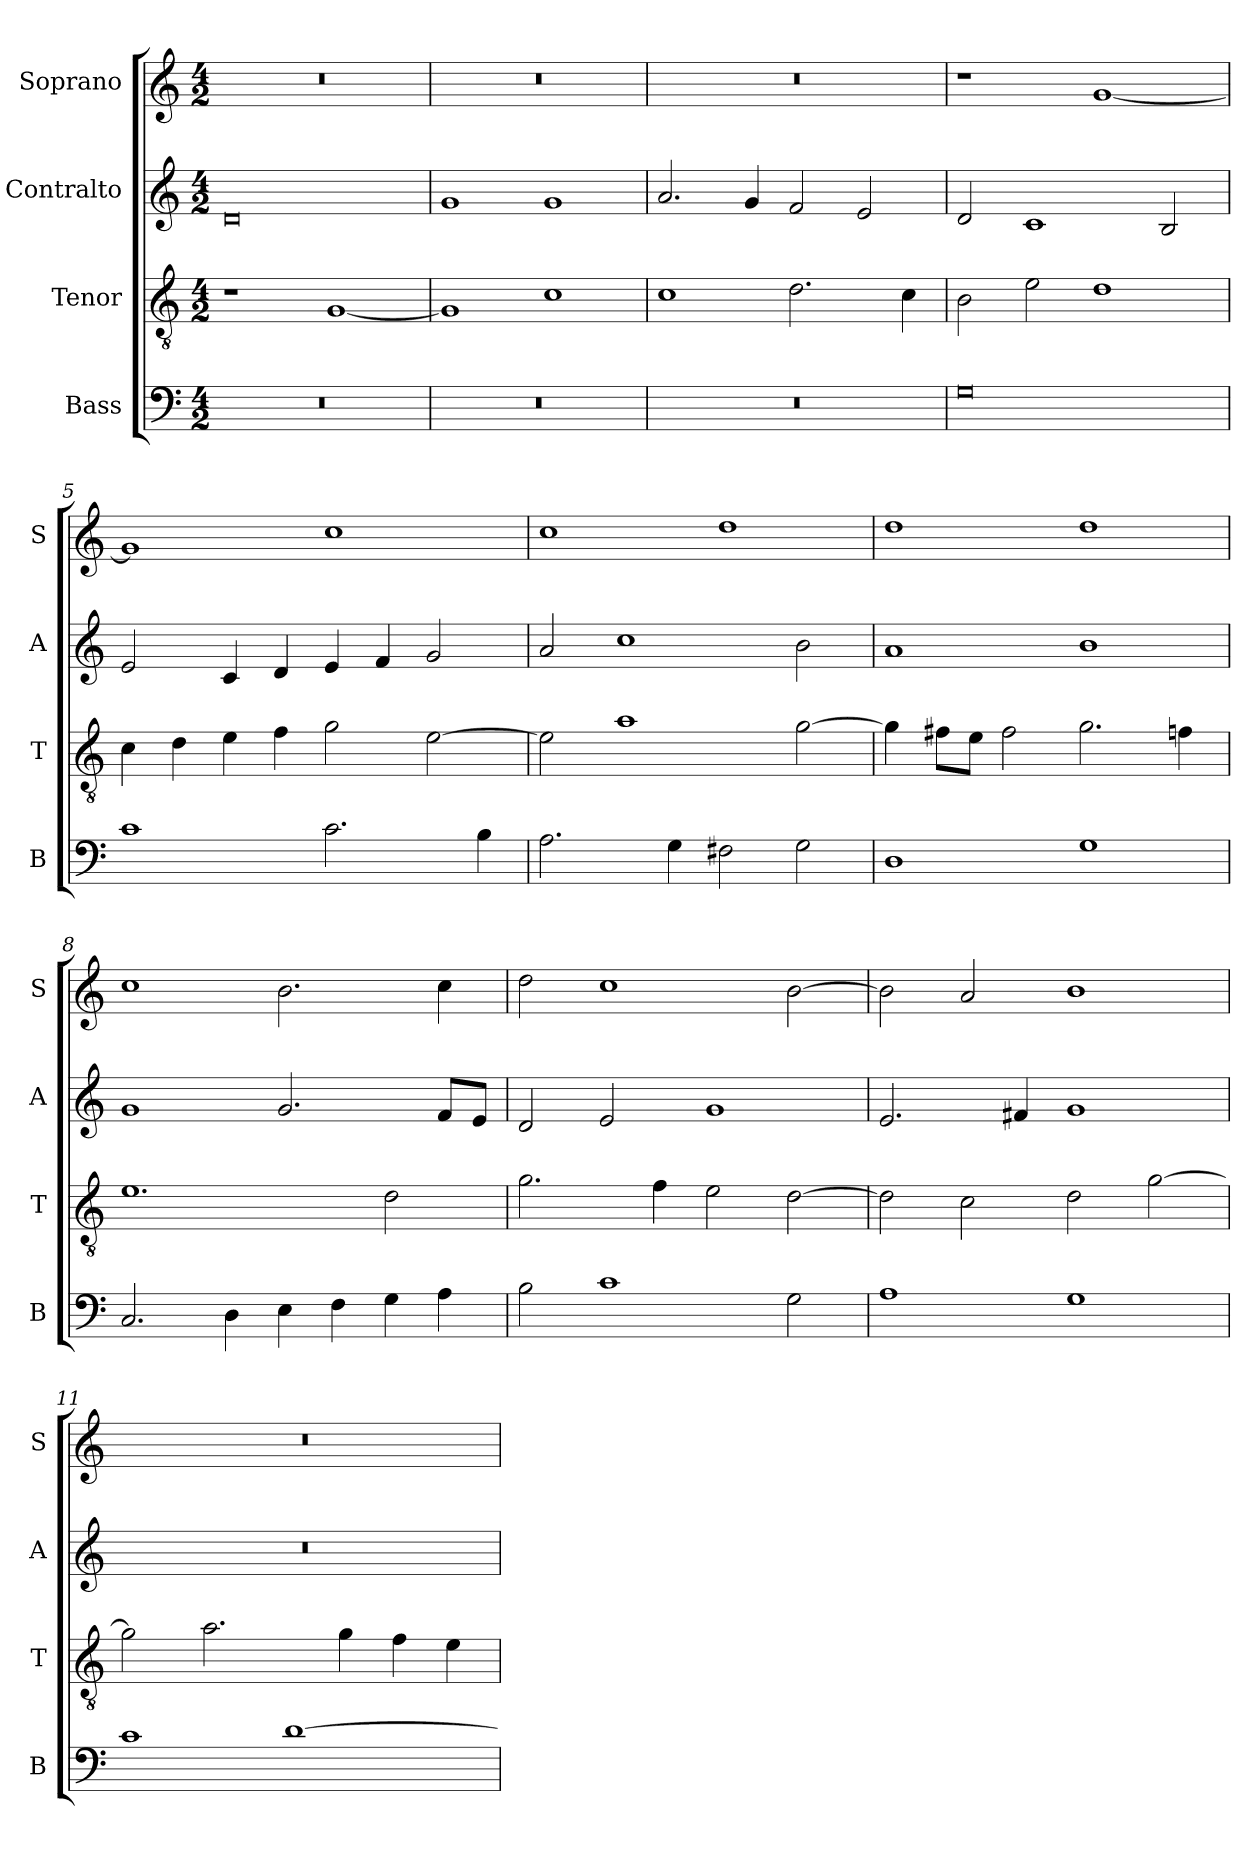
**kern	**kern	**kern	**kern
*part4	*part3	*part2	*part1
*staff4	*staff3	*staff2	*staff1
*I"Bass	*I"Tenor	*I"Contralto	*I"Soprano
*I'B	*I'T	*I'A	*I'S
*clefF4	*clefGv2	*clefG2	*clefG2
*k[]	*k[]	*k[]	*k[]
*M4/2	*M4/2	*M4/2	*M4/2
=1	=1	=1	=1
0r	1r	0d	0r
.	[1G	.	.
=2	=2	=2	=2
0r	1G]	1g	0r
.	1c	1g	.
=3	=3	=3	=3
0r	1c	2.a	0r
.	.	4g	.
.	2.d	2f	.
.	.	2e	.
.	4c	.	.
=4	=4	=4	=4
0G	2B	2d	1r
.	2e	1c	.
.	1d	.	[1g
.	.	2B	.
=5	=5	=5	=5
1c	4c	2e	1g]
.	4d	.	.
.	4e	4c	.
.	4f	4d	.
2.c	2g	4e	1cc
.	.	4f	.
.	[2e	2g	.
4B	.	.	.
=6	=6	=6	=6
2.A	2e]	2a	1cc
.	1a	1cc	.
4G	.	.	.
2F#X	.	.	1dd
2G	[2g	2b	.
=7	=7	=7	=7
1D	4g]	1a	1dd
.	8f#X\L	.	.
.	8e\J	.	.
.	2f#	.	.
1G	2.g	1b	1dd
.	4fn	.	.
=8	=8	=8	=8
2.C	1.e	1g	1cc
4D	.	.	.
4E	.	2.g	2.b
4F	.	.	.
4G	2d	.	.
4A	.	8f/L	4cc
.	.	8e/J	.
=9	=9	=9	=9
2B	2.g	2d	2dd
1c	.	2e	1cc
.	4f	.	.
.	2e	1g	.
2G	[2d	.	[2b
=10	=10	=10	=10
1A	2d]	2.e	2b]
.	2c	.	2a
.	.	4f#X	.
1G	2d	1g	1b
.	[2g	.	.
=11	=11	=11	=11
1c	2g]	0r	0r
.	2.a	.	.
[1d	.	.	.
.	4g	.	.
.	4f	.	.
.	4e	.	.
=	=	=	=
*-	*-	*-	*-
